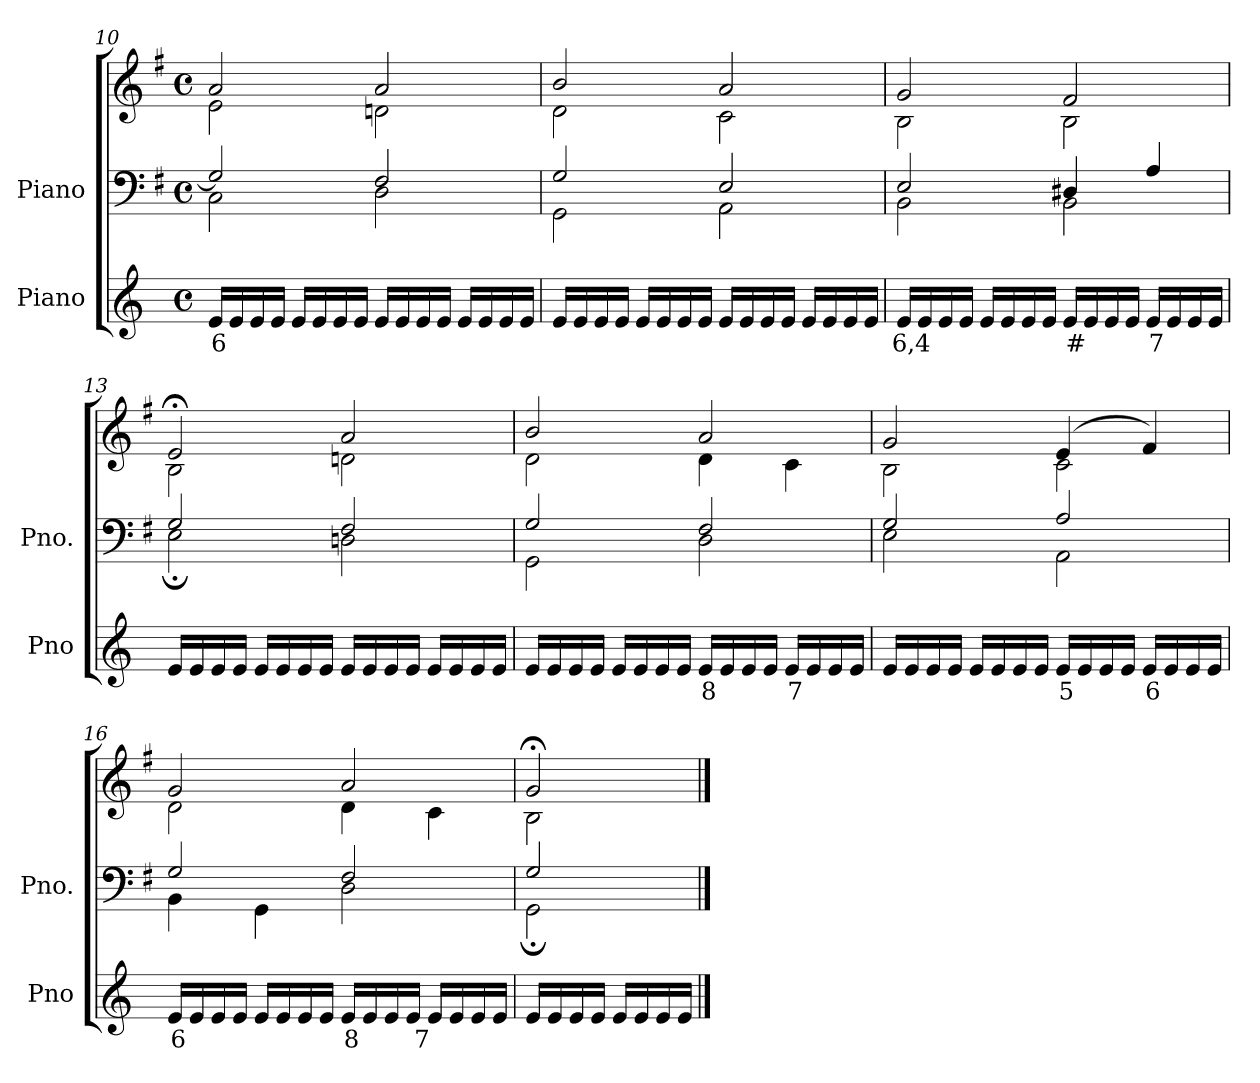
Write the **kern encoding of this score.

**kern	**text	**kern	**kern
*part2	*part2	*part1	*part1
*staff3	*staff3	*staff2	*staff1
*I"Piano	*	*I"Piano	*
*I'Pno	*	*I'Pno.	*
*clefG2	*	*clefF4	*clefG2
*k[]	*	*k[f#]	*k[f#]
*M4/4	*	*M4/4	*M4/4
*met(c)	*	*met(c)	*met(c)
=10	=10	=10	=10
!	!LO:LY:b	!	!
*	*	*^	*^
16e/LL	6	2G/]	2C\	2a/	2e\
16e/	.	.	.	.	.
16e/	.	.	.	.	.
16e/JJ	.	.	.	.	.
16e/LL	.	.	.	.	.
16e/	.	.	.	.	.
16e/	.	.	.	.	.
16e/JJ	.	.	.	.	.
16e/LL	.	2F#/	2D\	2a/	2dn\
16e/	.	.	.	.	.
16e/	.	.	.	.	.
16e/JJ	.	.	.	.	.
16e/LL	.	.	.	.	.
16e/	.	.	.	.	.
16e/	.	.	.	.	.
16e/JJ	.	.	.	.	.
=11	=11	=11	=11	=11	=11
16e/LL	.	2G/	2GG\	2b/	2d\
16e/	.	.	.	.	.
16e/	.	.	.	.	.
16e/JJ	.	.	.	.	.
16e/LL	.	.	.	.	.
16e/	.	.	.	.	.
16e/	.	.	.	.	.
16e/JJ	.	.	.	.	.
16e/LL	.	2E/	2AA\	2a/	2c\
16e/	.	.	.	.	.
16e/	.	.	.	.	.
16e/JJ	.	.	.	.	.
16e/LL	.	.	.	.	.
16e/	.	.	.	.	.
16e/	.	.	.	.	.
16e/JJ	.	.	.	.	.
=12	=12	=12	=12	=12	=12
!	!LO:LY:b	!	!	!	!
16e/LL	6,4	2E/	2BB\	2g/	2B\
16e/	.	.	.	.	.
16e/	.	.	.	.	.
16e/JJ	.	.	.	.	.
16e/LL	.	.	.	.	.
16e/	.	.	.	.	.
16e/	.	.	.	.	.
16e/JJ	.	.	.	.	.
!	!LO:LY:b	!	!	!	!
16e/LL	#	4D#X/	2BB\	2f#/	2B\
16e/	.	.	.	.	.
16e/	.	.	.	.	.
16e/JJ	.	.	.	.	.
!	!LO:LY:b	!	!	!	!
16e/LL	7	4A/	.	.	.
16e/	.	.	.	.	.
16e/	.	.	.	.	.
16e/JJ	.	.	.	.	.
=13	=13	=13	=13	=13	=13
16e/LL	.	2G/	2E;\	2e;</	2B\
16e/	.	.	.	.	.
16e/	.	.	.	.	.
16e/JJ	.	.	.	.	.
16e/LL	.	.	.	.	.
16e/	.	.	.	.	.
16e/	.	.	.	.	.
16e/JJ	.	.	.	.	.
16e/LL	.	2F#/	2Dn\	2a/	2dn\
16e/	.	.	.	.	.
16e/	.	.	.	.	.
16e/JJ	.	.	.	.	.
16e/LL	.	.	.	.	.
16e/	.	.	.	.	.
16e/	.	.	.	.	.
16e/JJ	.	.	.	.	.
=14	=14	=14	=14	=14	=14
16e/LL	.	2G/	2GG\	2b/	2d\
16e/	.	.	.	.	.
16e/	.	.	.	.	.
16e/JJ	.	.	.	.	.
16e/LL	.	.	.	.	.
16e/	.	.	.	.	.
16e/	.	.	.	.	.
16e/JJ	.	.	.	.	.
!	!LO:LY:b	!	!	!	!
16e/LL	8	2F#/	2D\	2a/	4d\
16e/	.	.	.	.	.
16e/	.	.	.	.	.
16e/JJ	.	.	.	.	.
!	!LO:LY:b	!	!	!	!
16e/LL	7	.	.	.	4c\
16e/	.	.	.	.	.
16e/	.	.	.	.	.
16e/JJ	.	.	.	.	.
=15	=15	=15	=15	=15	=15
16e/LL	.	2G/	2E\	2g/	2B\
16e/	.	.	.	.	.
16e/	.	.	.	.	.
16e/JJ	.	.	.	.	.
16e/LL	.	.	.	.	.
16e/	.	.	.	.	.
16e/	.	.	.	.	.
16e/JJ	.	.	.	.	.
!	!LO:LY:b	!	!	!	!
16e/LL	5	2A/	2AA\	(>4e/	2c\
16e/	.	.	.	.	.
16e/	.	.	.	.	.
16e/JJ	.	.	.	.	.
!	!LO:LY:b	!	!	!	!
16e/LL	6	.	.	4f#/)	.
16e/	.	.	.	.	.
16e/	.	.	.	.	.
16e/JJ	.	.	.	.	.
=16	=16	=16	=16	=16	=16
!	!LO:LY:b	!	!	!	!
16e/LL	6	2G/	4BB\	2g/	2d\
16e/	.	.	.	.	.
16e/	.	.	.	.	.
16e/JJ	.	.	.	.	.
16e/LL	.	.	4GG\	.	.
16e/	.	.	.	.	.
16e/	.	.	.	.	.
16e/JJ	.	.	.	.	.
!	!LO:LY:b	!	!	!	!
16e/LL	8	2F#/	2D\	2a/	4d\
16e/	.	.	.	.	.
16e/	.	.	.	.	.
16e/JJ	.	.	.	.	.
!	!LO:LY:b	!	!	!	!
16e/LL	7	.	.	.	4c\
16e/	.	.	.	.	.
16e/	.	.	.	.	.
16e/JJ	.	.	.	.	.
=17	=17	=17	=17	=17	=17
16e/LL	.	2G/	2GG;\	2g;</	2B\
16e/	.	.	.	.	.
16e/	.	.	.	.	.
16e/JJ	.	.	.	.	.
16e/LL	.	.	.	.	.
16e/	.	.	.	.	.
16e/	.	.	.	.	.
16e/JJ	.	.	.	.	.
*	*	*v	*v	*	*
*	*	*	*v	*v
==	==	==	==
*-	*-	*-	*-
